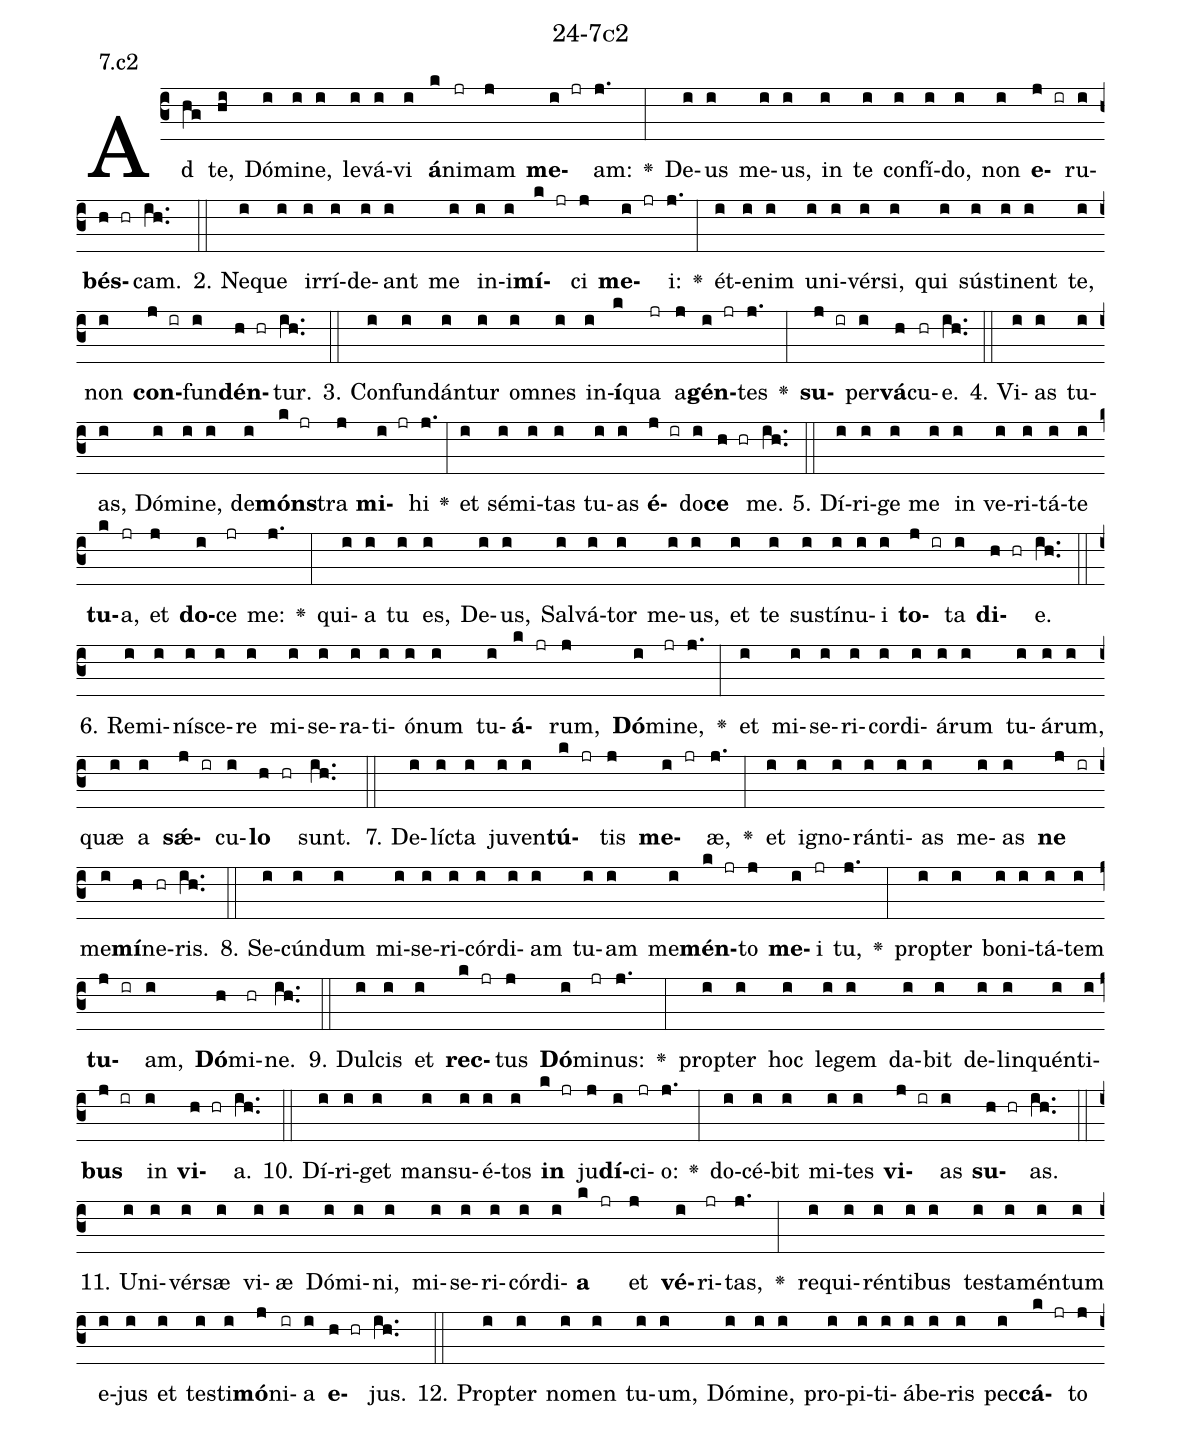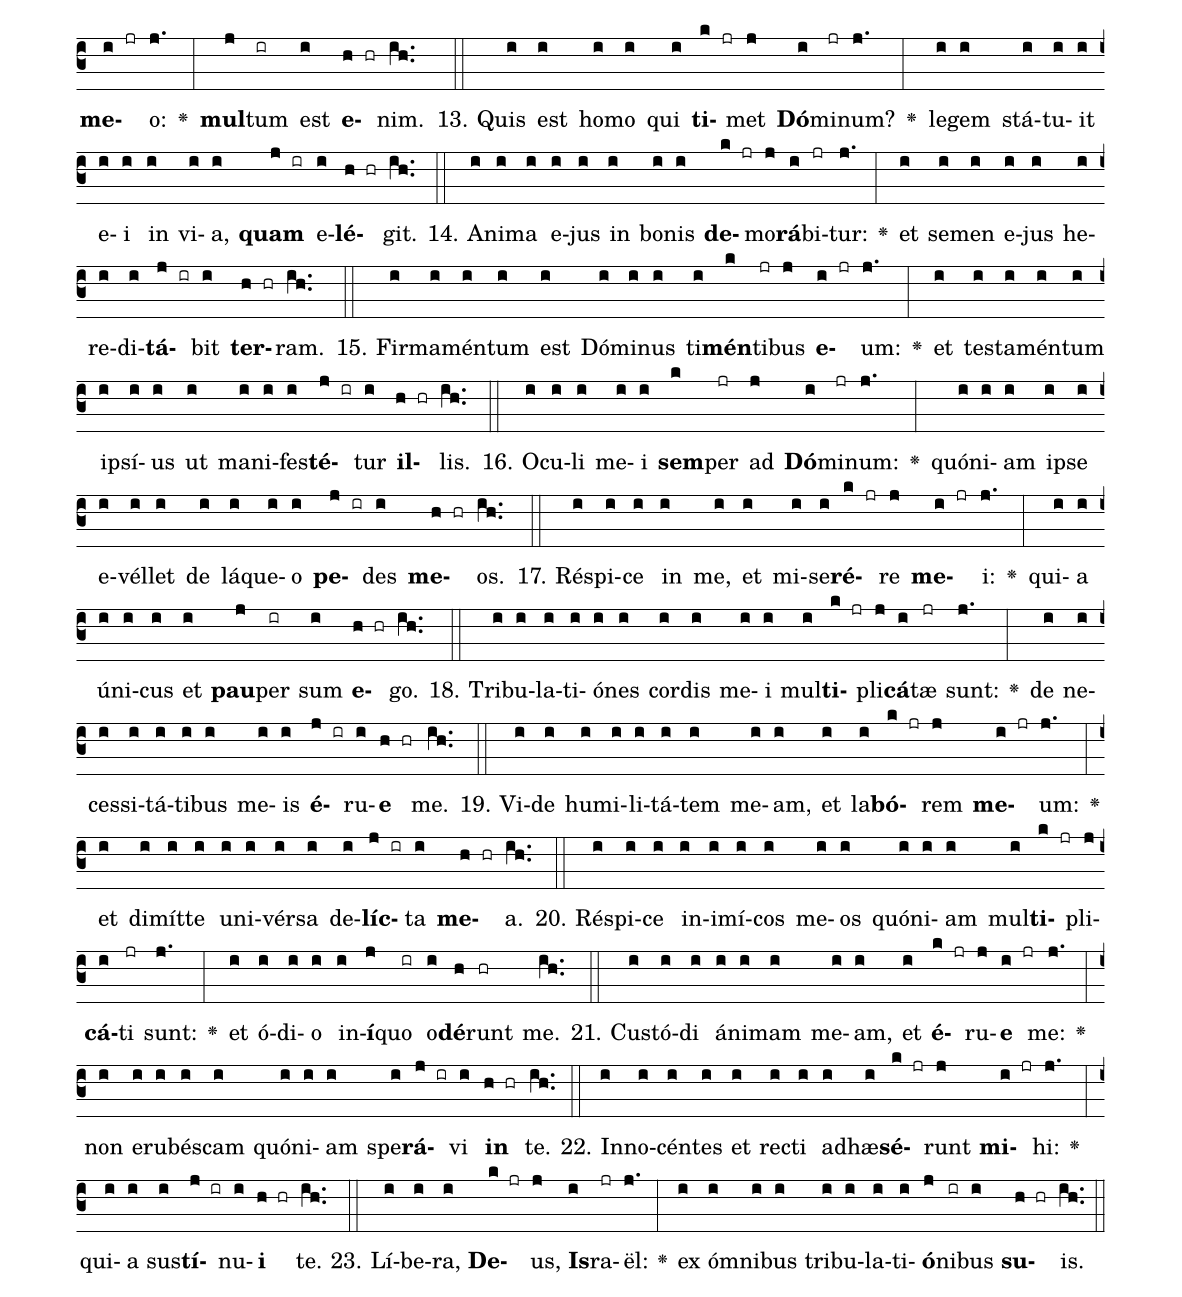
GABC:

name: 24-7c2;
annotation: 7.c2;
%%
(c3)Ad(hg) te,(hi) Dó(i)mi(i)ne,(i) le(i)vá(i)vi(i) <b>á</b>(k)ni(jr)mam(j) <b>me</b>(i jr)am:(j.) <v>\greheightstar</v>(:) De(i)us(i) me(i)us,(i) in(i) te(i) con(i)fí(i)do,(i) non(i) <b>e</b>(j ir)ru(i)<b>bés</b>(h hr)cam.(ih..) (::)
2. Ne(i)que(i) ir(i)rí(i)de(i)ant(i) me(i) in(i)i(i)<b>mí</b>(k jr)ci(j) <b>me</b>(i jr)i:(j.) <v>\greheightstar</v>(:) ét(i)e(i)nim(i) u(i)ni(i)vér(i)si,(i) qui(i) sús(i)ti(i)nent(i) te,(i) non(i) <b>con</b>(j ir)fun(i)<b>dén</b>(h hr)tur.(ih..) (::)
3. Con(i)fun(i)dán(i)tur(i) om(i)nes(i) in(i)<b>í</b>(k)qua(jr) a(j)<b>gén</b>(i jr)tes(j.) <v>\greheightstar</v>(:) <b>su</b>(j ir)per(i)<b>vá</b>(h)cu(hr)e.(ih..) (::)
4. Vi(i)as(i) tu(i)as,(i) Dó(i)mi(i)ne,(i) de(i)<b>móns</b>(k jr)tra(j) <b>mi</b>(i jr)hi(j.) <v>\greheightstar</v>(:) et(i) sé(i)mi(i)tas(i) tu(i)as(i) <b>é</b>(j ir)do(i)<b>ce</b>(h hr) me.(ih..) (::)
5. Dí(i)ri(i)ge(i) me(i) in(i) ve(i)ri(i)tá(i)te(i) <b>tu</b>(k)a,(jr) et(j) <b>do</b>(i)ce(jr) me:(j.) <v>\greheightstar</v>(:) qui(i)a(i) tu(i) es,(i) De(i)us,(i) Sal(i)vá(i)tor(i) me(i)us,(i) et(i) te(i) sus(i)tí(i)nu(i)i(i) <b>to</b>(j ir)ta(i) <b>di</b>(h hr)e.(ih..) (::)
6. Re(i)mi(i)ní(i)sce(i)re(i) mi(i)se(i)ra(i)ti(i)ó(i)num(i) tu(i)<b>á</b>(k jr)rum,(j) <b>Dó</b>(i)mi(jr)ne,(j.) <v>\greheightstar</v>(:) et(i) mi(i)se(i)ri(i)cor(i)di(i)á(i)rum(i) tu(i)á(i)rum,(i) quæ(i) a(i) <b>sǽ</b>(j ir)cu(i)<b>lo</b>(h hr) sunt.(ih..) (::)
7. De(i)líc(i)ta(i) ju(i)ven(i)<b>tú</b>(k jr)tis(j) <b>me</b>(i jr)æ,(j.) <v>\greheightstar</v>(:) et(i) i(i)gno(i)rán(i)ti(i)as(i) me(i)as(i) <b>ne</b>(j ir) me(i)<b>mí</b>(h)ne(hr)ris.(ih..) (::)
8. Se(i)cún(i)dum(i) mi(i)se(i)ri(i)cór(i)di(i)am(i) tu(i)am(i) me(i)<b>mén</b>(k jr)to(j) <b>me</b>(i)i(jr) tu,(j.) <v>\greheightstar</v>(:) prop(i)ter(i) bo(i)ni(i)tá(i)tem(i) <b>tu</b>(j ir)am,(i) <b>Dó</b>(h)mi(hr)ne.(ih..) (::)
9. Dul(i)cis(i) et(i) <b>rec</b>(k jr)tus(j) <b>Dó</b>(i)mi(jr)nus:(j.) <v>\greheightstar</v>(:) prop(i)ter(i) hoc(i) le(i)gem(i) da(i)bit(i) de(i)lin(i)quén(i)ti(i)<b>bus</b>(j ir) in(i) <b>vi</b>(h hr)a.(ih..) (::)
10. Dí(i)ri(i)get(i) man(i)su(i)é(i)tos(i) <b>in</b>(k jr) ju(j)<b>dí</b>(i)ci(jr)o:(j.) <v>\greheightstar</v>(:) do(i)cé(i)bit(i) mi(i)tes(i) <b>vi</b>(j ir)as(i) <b>su</b>(h hr)as.(ih..) (::)
11. U(i)ni(i)vér(i)sæ(i) vi(i)æ(i) Dó(i)mi(i)ni,(i) mi(i)se(i)ri(i)cór(i)di(i)<b>a</b>(k jr) et(j) <b>vé</b>(i)ri(jr)tas,(j.) <v>\greheightstar</v>(:) re(i)qui(i)rén(i)ti(i)bus(i) tes(i)ta(i)mén(i)tum(i) e(i)jus(i) et(i) tes(i)ti(i)<b>mó</b>(j)ni(ir)a(i) <b>e</b>(h hr)jus.(ih..) (::)
12. Prop(i)ter(i) no(i)men(i) tu(i)um,(i) Dó(i)mi(i)ne,(i) pro(i)pi(i)ti(i)á(i)be(i)ris(i) pec(i)<b>cá</b>(k jr)to(j) <b>me</b>(i jr)o:(j.) <v>\greheightstar</v>(:) <b>mul</b>(j)tum(ir) est(i) <b>e</b>(h hr)nim.(ih..) (::)
13. Quis(i) est(i) ho(i)mo(i) qui(i) <b>ti</b>(k jr)met(j) <b>Dó</b>(i)mi(jr)num?(j.) <v>\greheightstar</v>(:) le(i)gem(i) stá(i)tu(i)it(i) e(i)i(i) in(i) vi(i)a,(i) <b>quam</b>(j ir) e(i)<b>lé</b>(h hr)git.(ih..) (::)
14. A(i)ni(i)ma(i) e(i)jus(i) in(i) bo(i)nis(i) <b>de</b>(k jr)mo(j)<b>rá</b>(i)bi(jr)tur:(j.) <v>\greheightstar</v>(:) et(i) se(i)men(i) e(i)jus(i) he(i)re(i)di(i)<b>tá</b>(j ir)bit(i) <b>ter</b>(h hr)ram.(ih..) (::)
15. Fir(i)ma(i)mén(i)tum(i) est(i) Dó(i)mi(i)nus(i) ti(i)<b>mén</b>(k)ti(jr)bus(j) <b>e</b>(i jr)um:(j.) <v>\greheightstar</v>(:) et(i) tes(i)ta(i)mén(i)tum(i) ip(i)sí(i)us(i) ut(i) ma(i)ni(i)fes(i)<b>té</b>(j ir)tur(i) <b>il</b>(h hr)lis.(ih..) (::)
16. O(i)cu(i)li(i) me(i)i(i) <b>sem</b>(k)per(jr) ad(j) <b>Dó</b>(i)mi(jr)num:(j.) <v>\greheightstar</v>(:) quón(i)i(i)am(i) ip(i)se(i) e(i)vél(i)let(i) de(i) lá(i)que(i)o(i) <b>pe</b>(j ir)des(i) <b>me</b>(h hr)os.(ih..) (::)
17. Ré(i)spi(i)ce(i) in(i) me,(i) et(i) mi(i)se(i)<b>ré</b>(k jr)re(j) <b>me</b>(i jr)i:(j.) <v>\greheightstar</v>(:) qui(i)a(i) ú(i)ni(i)cus(i) et(i) <b>pau</b>(j)per(ir) sum(i) <b>e</b>(h hr)go.(ih..) (::)
18. Tri(i)bu(i)la(i)ti(i)ó(i)nes(i) cor(i)dis(i) me(i)i(i) mul(i)<b>ti</b>(k jr)pli(j)<b>cá</b>(i)tæ(jr) sunt:(j.) <v>\greheightstar</v>(:) de(i) ne(i)ces(i)si(i)tá(i)ti(i)bus(i) me(i)is(i) <b>é</b>(j ir)ru(i)<b>e</b>(h hr) me.(ih..) (::)
19. Vi(i)de(i) hu(i)mi(i)li(i)tá(i)tem(i) me(i)am,(i) et(i) la(i)<b>bó</b>(k jr)rem(j) <b>me</b>(i jr)um:(j.) <v>\greheightstar</v>(:) et(i) di(i)mít(i)te(i) u(i)ni(i)vér(i)sa(i) de(i)<b>líc</b>(j ir)ta(i) <b>me</b>(h hr)a.(ih..) (::)
20. Ré(i)spi(i)ce(i) in(i)i(i)mí(i)cos(i) me(i)os(i) quón(i)i(i)am(i) mul(i)<b>ti</b>(k jr)pli(j)<b>cá</b>(i)ti(jr) sunt:(j.) <v>\greheightstar</v>(:) et(i) ó(i)di(i)o(i) in(i)<b>í</b>(j)quo(ir) o(i)<b>dé</b>(h)runt(hr) me.(ih..) (::)
21. Cus(i)tó(i)di(i) á(i)ni(i)mam(i) me(i)am,(i) et(i) <b>é</b>(k jr)ru(j)<b>e</b>(i jr) me:(j.) <v>\greheightstar</v>(:) non(i) e(i)ru(i)bés(i)cam(i) quón(i)i(i)am(i) spe(i)<b>rá</b>(j ir)vi(i) <b>in</b>(h hr) te.(ih..) (::)
22. In(i)no(i)cén(i)tes(i) et(i) rec(i)ti(i) ad(i)hæ(i)<b>sé</b>(k jr)runt(j) <b>mi</b>(i jr)hi:(j.) <v>\greheightstar</v>(:) qui(i)a(i) sus(i)<b>tí</b>(j ir)nu(i)<b>i</b>(h hr) te.(ih..) (::)
23. Lí(i)be(i)ra,(i) <b>De</b>(k jr)us,(j) <b>Is</b>(i)ra(jr)ël:(j.) <v>\greheightstar</v>(:) ex(i) óm(i)ni(i)bus(i) tri(i)bu(i)la(i)ti(i)<b>ó</b>(j)ni(ir)bus(i) <b>su</b>(h hr)is.(ih..) (::)
